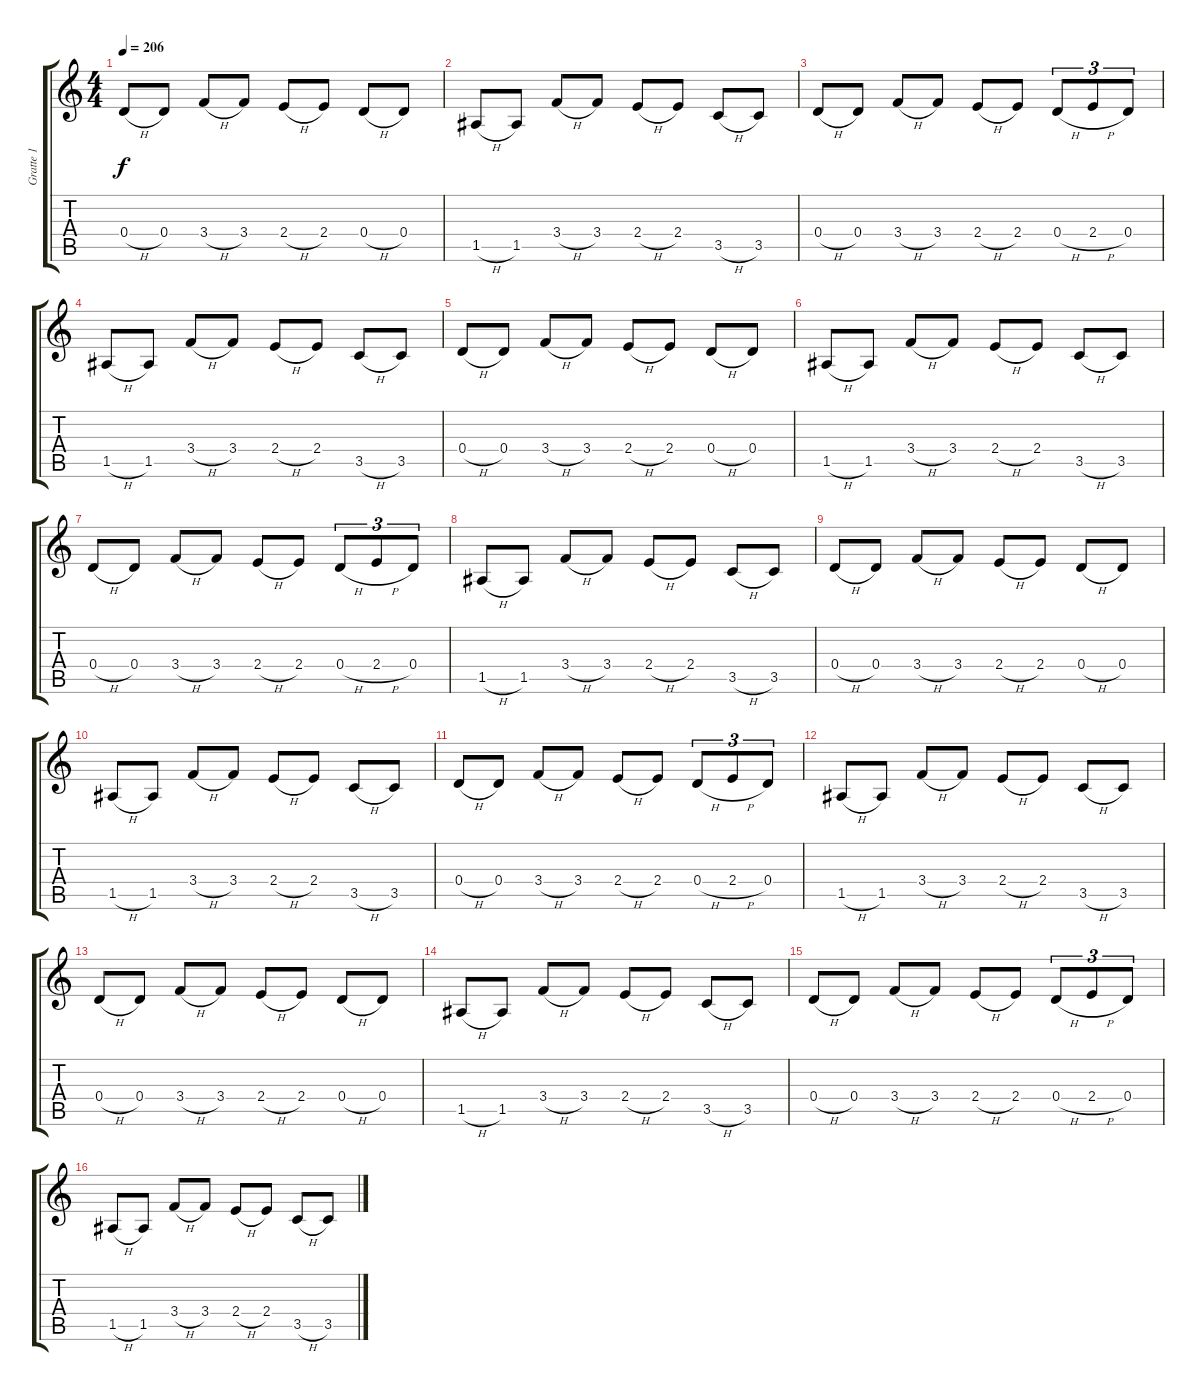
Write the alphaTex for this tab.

\track ("Gratte 1" "Gratte 1") {instrument overdrivenguitar}
\staff {score tabs}
\tuning (E4 B3 G3 D3 A2 E2) {hide}
\ts (4 4)
\tempo 206
\clef g2
\ks c
0.4{h}.8{dy f instrument overdrivenguitar} 0.4.8 3.4{h}.8 3.4.8 2.4{h}.8 2.4.8 0.4{h}.8 0.4.8 |
1.5{h}.8 1.5.8 3.4{h}.8 3.4.8 2.4{h}.8 2.4.8 3.5{h}.8 3.5.8 |
0.4{h}.8 0.4.8 3.4{h}.8 3.4.8 2.4{h}.8 2.4.8 0.4{h}.8{tu (3 2)} 2.4{h}.8{tu (3 2)} 0.4.8{tu (3 2)} |
1.5{h}.8 1.5.8 3.4{h}.8 3.4.8 2.4{h}.8 2.4.8 3.5{h}.8 3.5.8 |
0.4{h}.8 0.4.8 3.4{h}.8 3.4.8 2.4{h}.8 2.4.8 0.4{h}.8 0.4.8 |
1.5{h}.8 1.5.8 3.4{h}.8 3.4.8 2.4{h}.8 2.4.8 3.5{h}.8 3.5.8 |
0.4{h}.8 0.4.8 3.4{h}.8 3.4.8 2.4{h}.8 2.4.8 0.4{h}.8{tu (3 2)} 2.4{h}.8{tu (3 2)} 0.4.8{tu (3 2)} |
1.5{h}.8 1.5.8 3.4{h}.8 3.4.8 2.4{h}.8 2.4.8 3.5{h}.8 3.5.8 |
0.4{h}.8 0.4.8 3.4{h}.8 3.4.8 2.4{h}.8 2.4.8 0.4{h}.8 0.4.8 |
1.5{h}.8 1.5.8 3.4{h}.8 3.4.8 2.4{h}.8 2.4.8 3.5{h}.8 3.5.8 |
0.4{h}.8 0.4.8 3.4{h}.8 3.4.8 2.4{h}.8 2.4.8 0.4{h}.8{tu (3 2)} 2.4{h}.8{tu (3 2)} 0.4.8{tu (3 2)} |
1.5{h}.8 1.5.8 3.4{h}.8 3.4.8 2.4{h}.8 2.4.8 3.5{h}.8 3.5.8 |
0.4{h}.8 0.4.8 3.4{h}.8 3.4.8 2.4{h}.8 2.4.8 0.4{h}.8 0.4.8 |
1.5{h}.8 1.5.8 3.4{h}.8 3.4.8 2.4{h}.8 2.4.8 3.5{h}.8 3.5.8 |
0.4{h}.8 0.4.8 3.4{h}.8 3.4.8 2.4{h}.8 2.4.8 0.4{h}.8{tu (3 2)} 2.4{h}.8{tu (3 2)} 0.4.8{tu (3 2)} |
1.5{h}.8 1.5.8 3.4{h}.8 3.4.8 2.4{h}.8 2.4.8 3.5{h}.8 3.5.8
